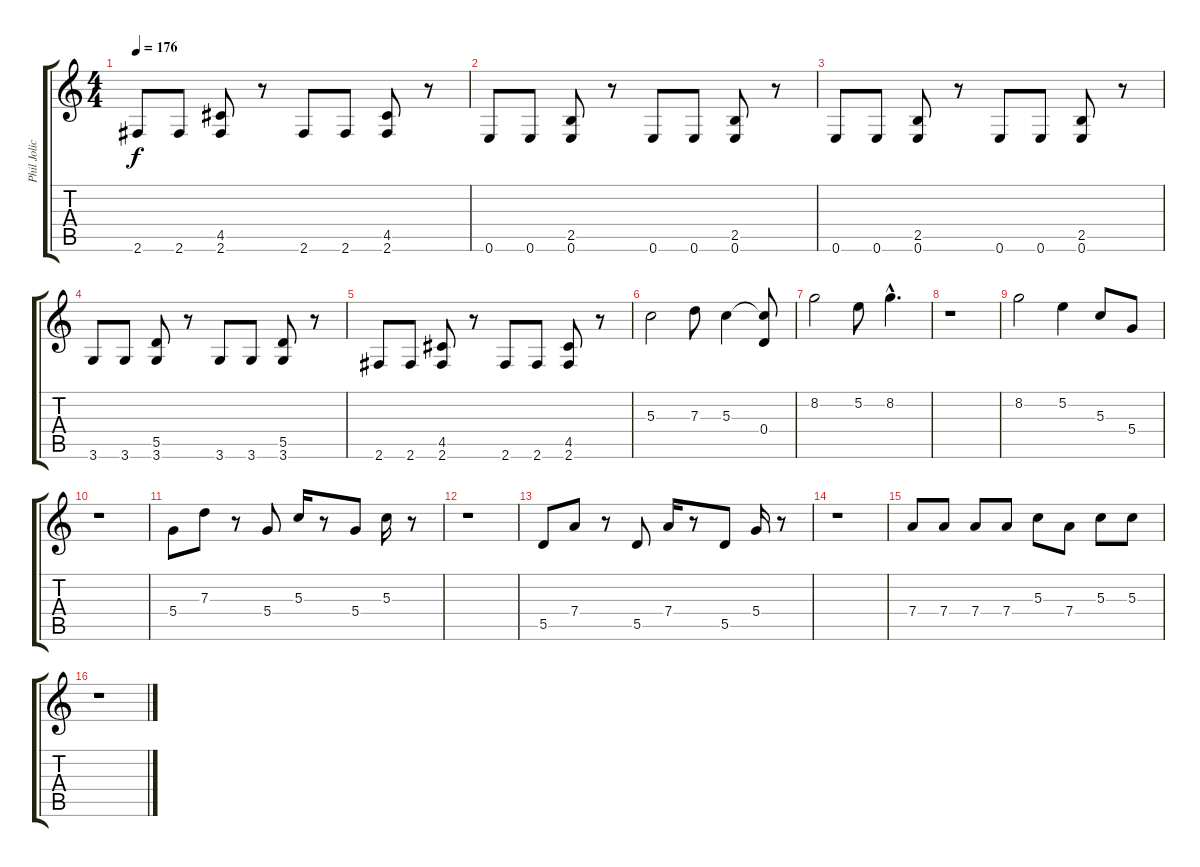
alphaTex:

\track ("Phil Jolicoeur  (Guitare)" "Phil Jolic") {instrument distortionguitar}
\staff {score tabs}
\tuning (E4 B3 G3 D3 A2 E2) {hide}
\ts (4 4)
\tempo 176
\clef g2
\ks c
2.6.8{dy f} 2.6.8 (4.5 2.6).8 r.8 2.6.8 2.6.8 (4.5 2.6).8 r.8 |
0.6.8 0.6.8 (2.5 0.6).8 r.8 0.6.8 0.6.8 (2.5 0.6).8 r.8 |
0.6.8 0.6.8 (2.5 0.6).8 r.8 0.6.8 0.6.8 (2.5 0.6).8 r.8 |
3.6.8 3.6.8 (5.5 3.6).8 r.8 3.6.8 3.6.8 (5.5 3.6).8 r.8 |
2.6.8 2.6.8 (4.5 2.6).8 r.8 2.6.8 2.6.8 (4.5 2.6).8 r.8 |
5.3.2 7.3.8 5.3.4 (5.3{t} 0.4).8 |
8.2.2 5.2.8 8.2{hac}.4{d} |
r.1 |
8.2.2 5.2.4 5.3.8 5.4.8 |
r.1 |
5.4.8 7.3.8 r.8 5.4.8 5.3.16 r.8 5.4.8 5.3.16 r.8 |
r.1 |
5.5.8 7.4.8 r.8 5.5.8 7.4.16 r.8 5.5.8 5.4.16 r.8 |
r.1 |
7.4.8 7.4.8 7.4.8 7.4.8 5.3.8 7.4.8 5.3.8 5.3.8 |
r.1
